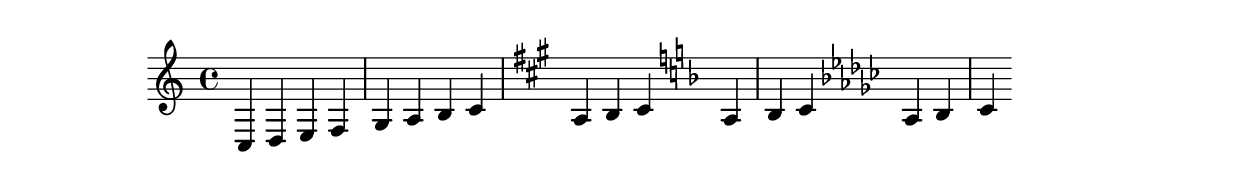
\version "2.18.2"

"/global/music" = \relative c {
  << \new Voice = "global_voice1" {
    \key c \major
    c4 d e f
    \key a \minor
    g a b c
    %{only the f+ minor key signature will be rendered%}
    \key fis \minor
    a b cis
    %{shorthand notation%}
    \key f \major
    a bes c
    \key ees \minor
    aes bes ces
  } >>
}

\book {
  \header {
  }

  \bookpart { 
    \score {
      <<
      \new Staff = GlobalStaff \with { }
      \context Staff = GlobalStaff {
        \"/global/music"
      }
      >>
    }
  }
}
